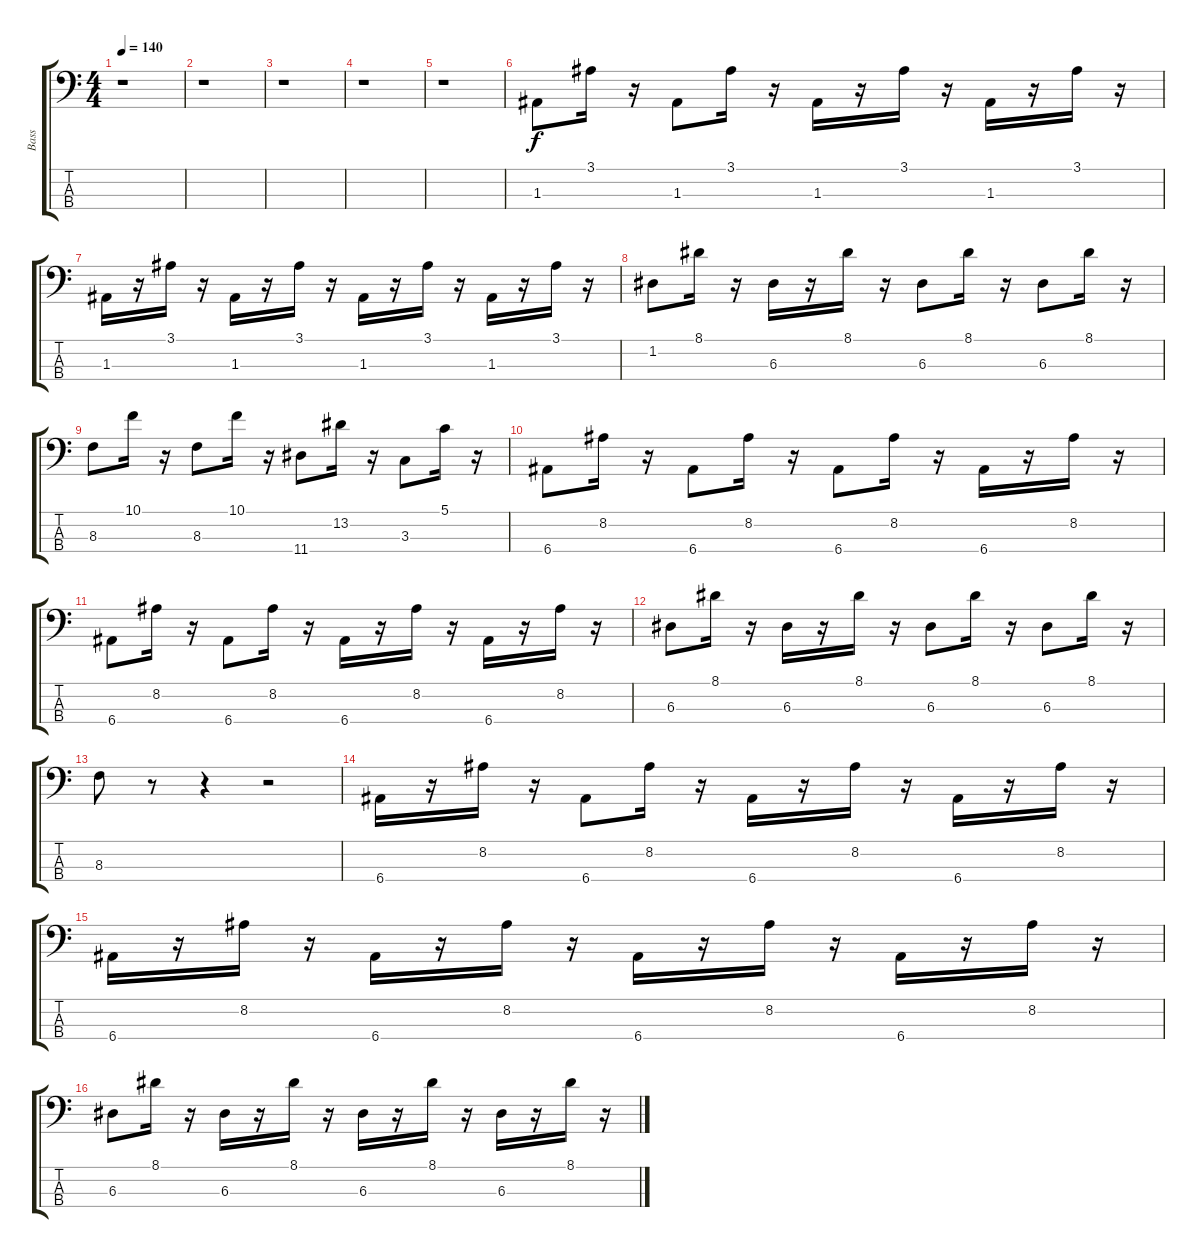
\track ("Bass" "Bass") {instrument electricbassfinger}
\staff {score tabs}
\tuning (G2 D2 A1 E1) {hide}
\ts (4 4)
\tempo 140
\clef f4
\ks c
r.1{dy f instrument electricbassfinger} |
r.1 |
r.1 |
r.1 |
r.1 |
1.3.8 3.1.16 r.16 1.3.8 3.1.16 r.16 1.3.16 r.16 3.1.16 r.16 1.3.16 r.16 3.1.16 r.16 |
1.3.16 r.16 3.1.16 r.16 1.3.16 r.16 3.1.16 r.16 1.3.16 r.16 3.1.16 r.16 1.3.16 r.16 3.1.16 r.16 |
1.2.8 8.1.16 r.16 6.3.16 r.16 8.1.16 r.16 6.3.8 8.1.16 r.16 6.3.8 8.1.16 r.16 |
8.3.8 10.1.16 r.16 8.3.8 10.1.16 r.16 11.4.8 13.2.16 r.16 3.3.8 5.1.16 r.16 |
6.4.8 8.2.16 r.16 6.4.8 8.2.16 r.16 6.4.8 8.2.16 r.16 6.4.16 r.16 8.2.16 r.16 |
6.4.8 8.2.16 r.16 6.4.8 8.2.16 r.16 6.4.16 r.16 8.2.16 r.16 6.4.16 r.16 8.2.16 r.16 |
6.3.8 8.1.16 r.16 6.3.16 r.16 8.1.16 r.16 6.3.8 8.1.16 r.16 6.3.8 8.1.16 r.16 |
8.3.8 r.8 r.4 r.2 |
6.4.16 r.16 8.2.16 r.16 6.4.8 8.2.16 r.16 6.4.16 r.16 8.2.16 r.16 6.4.16 r.16 8.2.16 r.16 |
6.4.16 r.16 8.2.16 r.16 6.4.16 r.16 8.2.16 r.16 6.4.16 r.16 8.2.16 r.16 6.4.16 r.16 8.2.16 r.16 |
6.3.8 8.1.16 r.16 6.3.16 r.16 8.1.16 r.16 6.3.16 r.16 8.1.16 r.16 6.3.16 r.16 8.1.16 r.16
